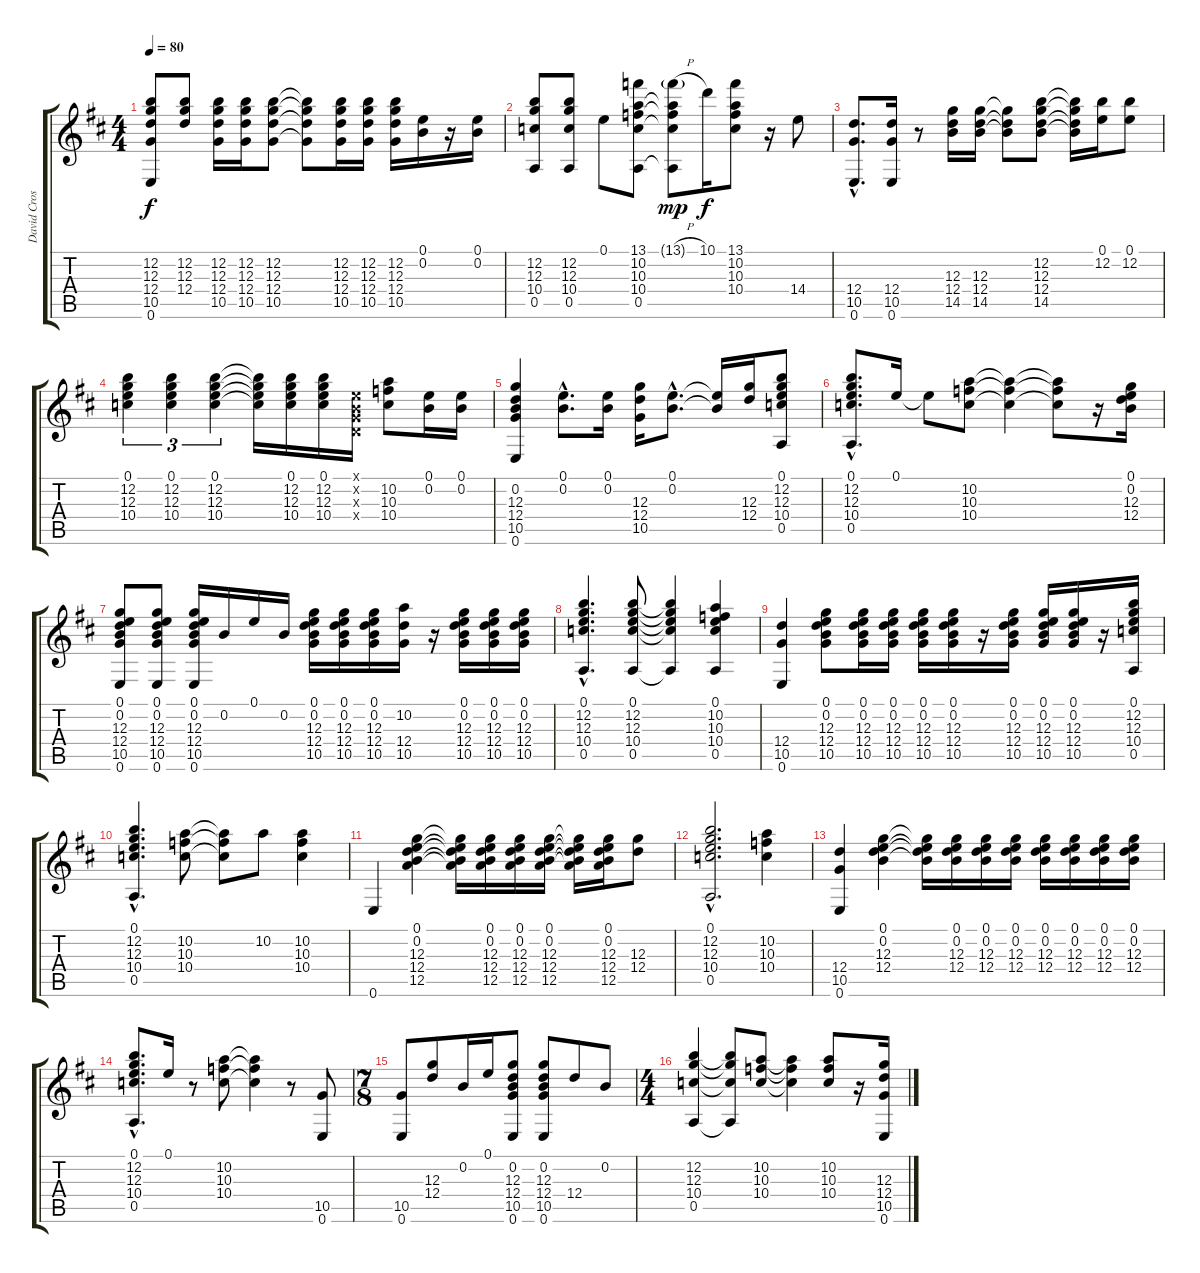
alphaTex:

\track ("David Crosby" "David Cros") {instrument overdrivenguitar}
\staff {score tabs}
\tuning (E4 B3 G3 D3 A2 E2) {hide}
\ts (4 4)
\tempo 80
\clef g2
\ks d
(12.2 12.3 12.4 10.5 0.6).8{dy f} (12.2 12.3 12.4).8 (12.2 12.3 12.4 10.5).16 (12.2 12.3 12.4 10.5).16 (12.2 12.3 12.4 10.5).8 (12.2{t} 12.3{t} 12.4{t} 10.5{t}).8 (12.2 12.3 12.4 10.5).16 (12.2 12.3 12.4 10.5).16 (12.2 12.3 12.4 10.5).16 (0.1 0.2).16 r.16 (0.1 0.2).16 |
(12.2 12.3 10.4 0.5).8 (12.2 12.3 10.4 0.5).8 0.1.8 (13.1 10.2 10.3 10.4 0.5).8 (13.1{h g} 10.2{t} 10.3{t} 10.4{t} 0.5{t}).8{dy mp} 10.1.16{dy f} (13.1 10.2 10.3 10.4).8 r.16 14.4.8 |
(12.4{hac} 10.5{hac} 0.6{hac}).8{d} (12.4 10.5 0.6).16 r.8 (12.3 12.4 14.5).16 (12.3 12.4 14.5).16 (12.3{t} 12.4{t} 14.5{t}).8 (12.2 12.3 12.4 14.5).8 (12.2{t} 12.3{t} 12.4{t} 14.5{t}).16 (0.1 12.2).16 (0.1 12.2).8 |
(0.1 12.2 12.3 10.4).4{tu (3 2)} (0.1 12.2 12.3 10.4).4{tu (3 2)} (0.1 12.2 12.3 10.4).4{tu (3 2)} (0.1{t} 12.2{t} 12.3{t} 10.4{t}).16 (0.1 12.2 12.3 10.4).16 (0.1 12.2 12.3 10.4).16 (0.1{x} 0.2{x} 0.3{x} 0.4{x}).16 (10.2 10.3 10.4).8 (0.1 0.2).16 (0.1 0.2).16 |
(0.2 12.3 12.4 10.5 0.6).4 (0.1{hac} 0.2{hac}).8{d} (0.1 0.2).16 (12.3 12.4 10.5).16 (0.1{hac} 0.2{hac}).8{d} (0.1{t} 0.2{t}).16 (12.3 12.4).16 (0.1 12.2 12.3 10.4 0.5).8 |
(0.1{hac} 12.2{hac} 12.3{hac} 10.4{hac} 0.5{hac}).8{d} 0.1.16 0.1{t}.8 (10.2 10.3 10.4).8 (10.2{t} 10.3{t} 10.4{t}).4 (10.2{t} 10.3{t} 10.4{t}).8 r.16 (0.1 0.2 12.3 12.4).16 |
(0.1 0.2 12.3 12.4 10.5 0.6).8 (0.1 0.2 12.3 12.4 10.5 0.6).8 (0.1 0.2 12.3 12.4 10.5 0.6).16 0.2.16 0.1.16 0.2.16 (0.1 0.2 12.3 12.4 10.5).16 (0.1 0.2 12.3 12.4 10.5).16 (0.1 0.2 12.3 12.4 10.5).16 (10.2 12.4 10.5).16 r.16 (0.1 0.2 12.3 12.4 10.5).16 (0.1 0.2 12.3 12.4 10.5).16 (0.1 0.2 12.3 12.4 10.5).16 |
(0.1{hac} 12.2{hac} 12.3{hac} 10.4{hac} 0.5{hac}).4{d} (0.1 12.2 12.3 10.4 0.5).8 (0.1{t} 12.2{t} 12.3{t} 10.4{t} 0.5{t}).4 (0.1 10.2 10.3 10.4 0.5).4 |
(12.4 10.5 0.6).4 (0.1 0.2 12.3 12.4 10.5).8 (0.1 0.2 12.3 12.4 10.5).16 (0.1 0.2 12.3 12.4 10.5).16 (0.1 0.2 12.3 12.4 10.5).16 (0.1 0.2 12.3 12.4 10.5).16 r.16 (0.1 0.2 12.3 12.4 10.5).16 (0.1 0.2 12.3 12.4 10.5).16 (0.1 0.2 12.3 12.4 10.5).16 r.16 (0.1 12.2 12.3 10.4 0.5).16 |
(0.1{hac} 12.2{hac} 12.3{hac} 10.4{hac} 0.5{hac}).4{d} (10.2 10.3 10.4).8 (10.2{t} 10.3{t} 10.4{t}).8 10.2.8 (10.2 10.3 10.4).4 |
0.6.4 (0.1 0.2 12.3 12.4 12.5).4 (0.1{t} 0.2{t} 12.3{t} 12.4{t} 12.5{t}).16 (0.1 0.2 12.3 12.4 12.5).16 (0.1 0.2 12.3 12.4 12.5).16 (0.1 0.2 12.3 12.4 12.5).16 (0.1{t} 0.2{t} 12.3{t} 12.4{t} 12.5{t}).16 (0.1 0.2 12.3 12.4 12.5).16 (12.3 12.4).8 |
(0.1{hac} 12.2{hac} 12.3{hac} 10.4{hac} 0.5{hac}).2{d} (10.2 10.3 10.4).4 |
(12.4 10.5 0.6).4 (0.1 0.2 12.3 12.4).4 (0.1{t} 0.2{t} 12.3{t} 12.4{t}).16 (0.1 0.2 12.3 12.4).16 (0.1 0.2 12.3 12.4).16 (0.1 0.2 12.3 12.4).16 (0.1 0.2 12.3 12.4).16 (0.1 0.2 12.3 12.4).16 (0.1 0.2 12.3 12.4).16 (0.1 0.2 12.3 12.4).16 |
(0.1{hac} 12.2{hac} 12.3{hac} 10.4{hac} 0.5{hac}).8{d} 0.1.16 r.8 (10.2 10.3 10.4).8 (10.2{t} 10.3{t} 10.4{t}).4 r.8 (10.5 0.6).8 |
\ts (7 8)
(10.5 0.6).8 (12.3 12.4).8 0.2.16 0.1.16 (0.2 12.3 12.4 10.5 0.6).8 (0.2 12.3 12.4 10.5 0.6).8 12.4.8 0.2.8 |
\ts (4 4)
(12.2 12.3 10.4 0.5).4 (12.2{t} 12.3{t} 10.4{t} 0.5{t}).8 (10.2 10.3 10.4).8 (10.2{t} 10.3{t} 10.4{t}).4 (10.2 10.3 10.4).8 r.16 (12.3 12.4 10.5 0.6).16
